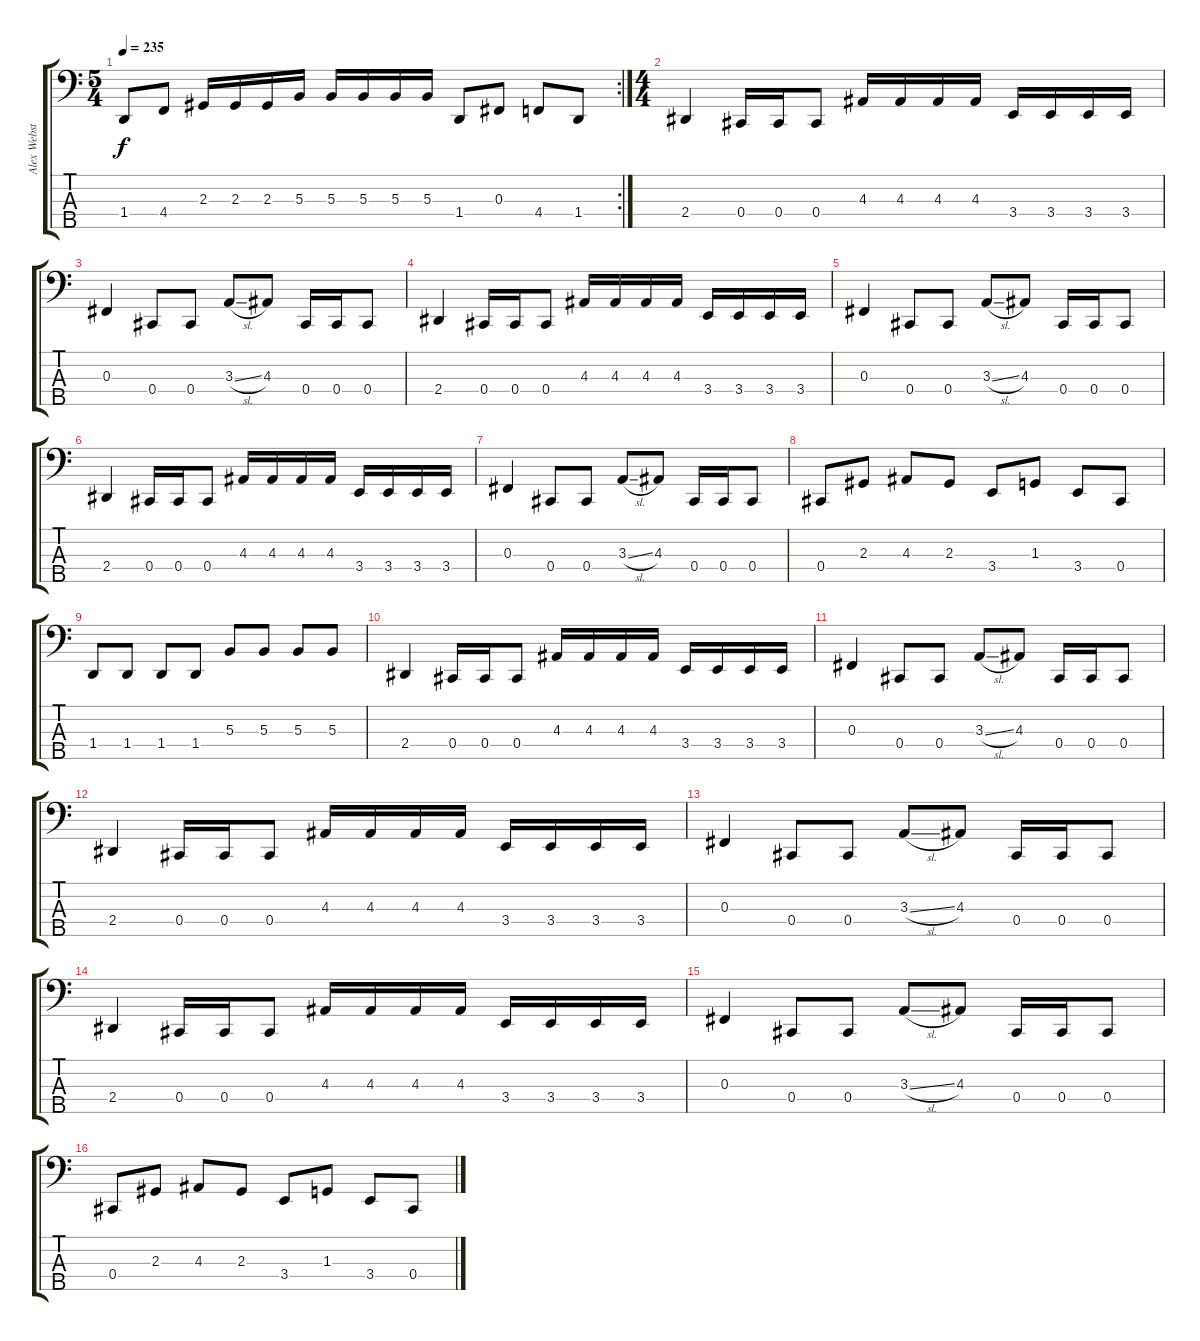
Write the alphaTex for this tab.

\track ("Alex Webster" "Alex Webst") {instrument electricbassfinger}
\staff {score tabs}
\tuning (E2 B1 Gb1 Db1 Ab0) {hide}
\rc 2
\ts (5 4)
\tempo 235
\clef f4
\ks c
1.4.8{dy f} 4.4.8 2.3.16 2.3.16 2.3.16 5.3.16 5.3.16 5.3.16 5.3.16 5.3.16 1.4.8 0.3.8 4.4.8 1.4.8 |
\ts (4 4)
2.4.4 0.4.16 0.4.16 0.4.8 4.3.16 4.3.16 4.3.16 4.3.16 3.4.16 3.4.16 3.4.16 3.4.16 |
0.3.4 0.4.8 0.4.8 3.3{sl}.8 4.3.8 0.4.16 0.4.16 0.4.8 |
2.4.4 0.4.16 0.4.16 0.4.8 4.3.16 4.3.16 4.3.16 4.3.16 3.4.16 3.4.16 3.4.16 3.4.16 |
0.3.4 0.4.8 0.4.8 3.3{sl}.8 4.3.8 0.4.16 0.4.16 0.4.8 |
2.4.4 0.4.16 0.4.16 0.4.8 4.3.16 4.3.16 4.3.16 4.3.16 3.4.16 3.4.16 3.4.16 3.4.16 |
0.3.4 0.4.8 0.4.8 3.3{sl}.8 4.3.8 0.4.16 0.4.16 0.4.8 |
0.4.8 2.3.8 4.3.8 2.3.8 3.4.8 1.3.8 3.4.8 0.4.8 |
1.4.8 1.4.8 1.4.8 1.4.8 5.3.8 5.3.8 5.3.8 5.3.8 |
2.4.4 0.4.16 0.4.16 0.4.8 4.3.16 4.3.16 4.3.16 4.3.16 3.4.16 3.4.16 3.4.16 3.4.16 |
0.3.4 0.4.8 0.4.8 3.3{sl}.8 4.3.8 0.4.16 0.4.16 0.4.8 |
2.4.4 0.4.16 0.4.16 0.4.8 4.3.16 4.3.16 4.3.16 4.3.16 3.4.16 3.4.16 3.4.16 3.4.16 |
0.3.4 0.4.8 0.4.8 3.3{sl}.8 4.3.8 0.4.16 0.4.16 0.4.8 |
2.4.4 0.4.16 0.4.16 0.4.8 4.3.16 4.3.16 4.3.16 4.3.16 3.4.16 3.4.16 3.4.16 3.4.16 |
0.3.4 0.4.8 0.4.8 3.3{sl}.8 4.3.8 0.4.16 0.4.16 0.4.8 |
0.4.8 2.3.8 4.3.8 2.3.8 3.4.8 1.3.8 3.4.8 0.4.8
